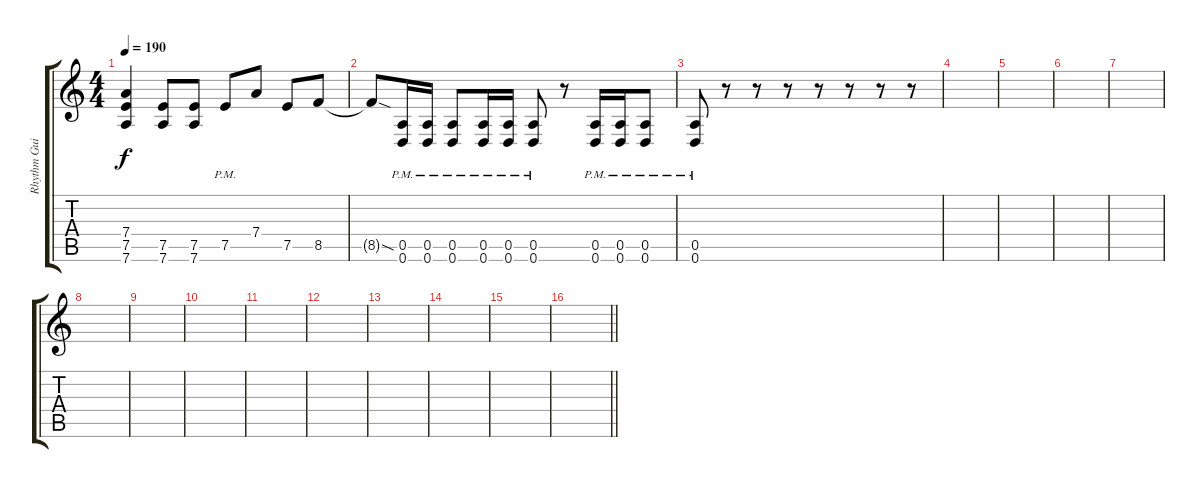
\track ("Rhythm Guitar" "Rhythm Gui") {instrument distortionguitar}
\staff {score tabs}
\tuning (E4 B3 G3 D3 A2 D2) {hide}
\ts (4 4)
\tempo 190
\clef g2
\ks c
(7.4 7.5 7.6).4{dy f} (7.5 7.6).8 (7.5 7.6).8 7.5{pm}.8 7.4.8 7.5.8 8.5.8 |
8.5{sod t}.8 (0.5{pm} 0.6{pm}).16 (0.5{pm} 0.6{pm}).16 (0.5{pm} 0.6{pm}).8 (0.5{pm} 0.6{pm}).16 (0.5{pm} 0.6{pm}).16 (0.5{pm} 0.6{pm}).8 r.8 (0.5{pm} 0.6{pm}).16 (0.5{pm} 0.6{pm}).16 (0.5{pm} 0.6{pm}).8 |
(0.5{pm} 0.6{pm}).8 r.8 r.8 r.8 r.8 r.8 r.8 r.8 |
|
|
|
|
|
|
|
|
|
|
|
|
\barLineRight lightlight
